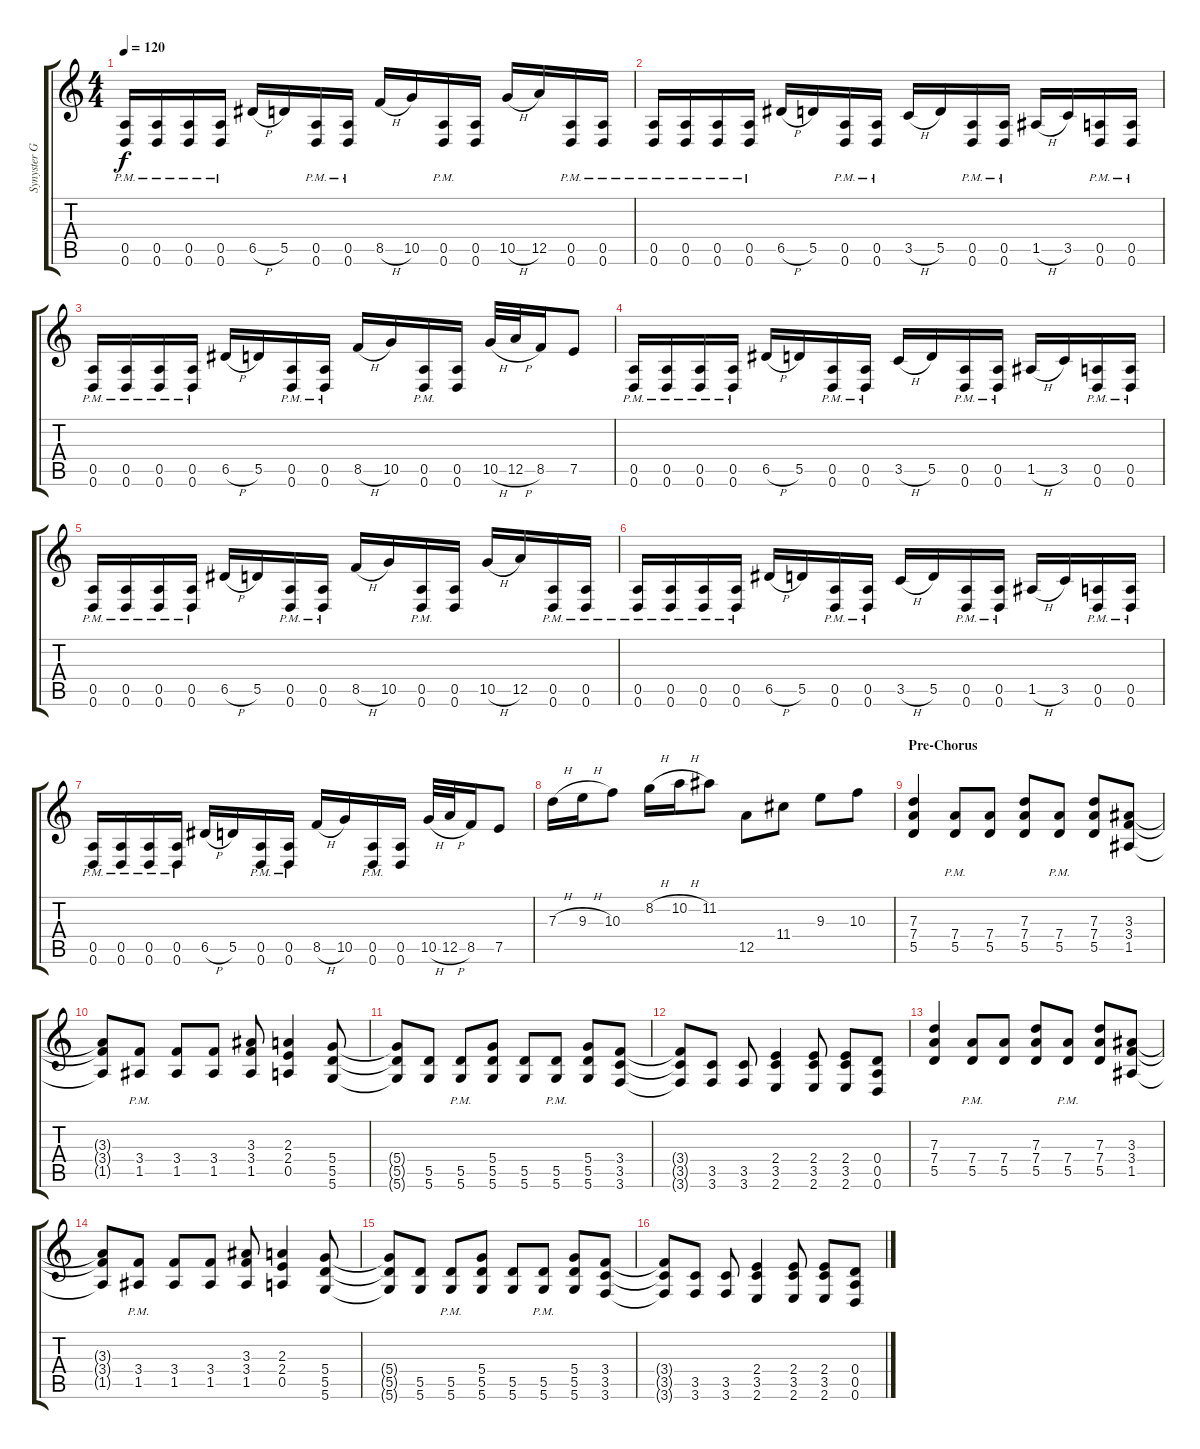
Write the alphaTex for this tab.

\track ("Synyster Gates (Rhythm)" "Synyster G") {instrument distortionguitar}
\staff {score tabs}
\tuning (E4 B3 G3 D3 A2 D2) {hide}
\ts (4 4)
\tempo 120
\clef g2
\ks c
(0.5{pm} 0.6).16{dy f} (0.5{pm} 0.6).16 (0.5{pm} 0.6).16 (0.5{pm} 0.6).16 6.5{h}.16 5.5.16 (0.5{pm} 0.6).16 (0.5{pm} 0.6).16 8.5{h}.16 10.5.16 (0.5{pm} 0.6).16 (0.5 0.6).16 10.5{h}.16 12.5.16 (0.5{pm} 0.6).16 (0.5{pm} 0.6).16 |
(0.5{pm} 0.6).16 (0.5{pm} 0.6).16 (0.5{pm} 0.6).16 (0.5{pm} 0.6).16 6.5{h}.16 5.5.16 (0.5{pm} 0.6).16 (0.5{pm} 0.6).16 3.5{h}.16 5.5.16 (0.5{pm} 0.6).16 (0.5{pm} 0.6).16 1.5{h}.16 3.5.16 (0.5{pm} 0.6).16 (0.5{pm} 0.6).16 |
(0.5{pm} 0.6).16 (0.5{pm} 0.6).16 (0.5{pm} 0.6).16 (0.5{pm} 0.6).16 6.5{h}.16 5.5.16 (0.5{pm} 0.6).16 (0.5{pm} 0.6).16 8.5{h}.16 10.5.16 (0.5{pm} 0.6).16 (0.5 0.6).16 10.5{h}.32 12.5{h}.32 8.5.16 7.5.8 |
(0.5{pm} 0.6).16 (0.5{pm} 0.6).16 (0.5{pm} 0.6).16 (0.5{pm} 0.6).16 6.5{h}.16 5.5.16 (0.5{pm} 0.6).16 (0.5{pm} 0.6).16 3.5{h}.16 5.5.16 (0.5{pm} 0.6).16 (0.5{pm} 0.6).16 1.5{h}.16 3.5.16 (0.5{pm} 0.6).16 (0.5{pm} 0.6).16 |
(0.5{pm} 0.6).16 (0.5{pm} 0.6).16 (0.5{pm} 0.6).16 (0.5{pm} 0.6).16 6.5{h}.16 5.5.16 (0.5{pm} 0.6).16 (0.5{pm} 0.6).16 8.5{h}.16 10.5.16 (0.5{pm} 0.6).16 (0.5 0.6).16 10.5{h}.16 12.5.16 (0.5{pm} 0.6).16 (0.5{pm} 0.6).16 |
(0.5{pm} 0.6).16 (0.5{pm} 0.6).16 (0.5{pm} 0.6).16 (0.5{pm} 0.6).16 6.5{h}.16 5.5.16 (0.5{pm} 0.6).16 (0.5{pm} 0.6).16 3.5{h}.16 5.5.16 (0.5{pm} 0.6).16 (0.5{pm} 0.6).16 1.5{h}.16 3.5.16 (0.5{pm} 0.6).16 (0.5{pm} 0.6).16 |
(0.5{pm} 0.6).16 (0.5{pm} 0.6).16 (0.5{pm} 0.6).16 (0.5{pm} 0.6).16 6.5{h}.16 5.5.16 (0.5{pm} 0.6).16 (0.5{pm} 0.6).16 8.5{h}.16 10.5.16 (0.5{pm} 0.6).16 (0.5 0.6).16 10.5{h}.32 12.5{h}.32 8.5.16 7.5.8 |
7.3{h}.16 9.3{h}.16 10.3.8 8.2{h}.16 10.2{h}.16 11.2.8 12.5.8 11.4.8 9.3.8 10.3.8 |
\section ("" "Pre-Chorus")
(7.3 7.4 5.5).4 (7.4{pm} 5.5{pm}).8 (7.4 5.5).8 (7.3 7.4 5.5).8 (7.4{pm} 5.5{pm}).8 (7.3 7.4 5.5).8 (3.3 3.4 1.5).8 |
(3.3{t} 3.4{t} 1.5{t}).8 (3.4{pm} 1.5{pm}).8 (3.4 1.5).8 (3.4 1.5).8 (3.3 3.4 1.5).8 (2.3 2.4 0.5).4 (5.4 5.5 5.6).8 |
(5.4{t} 5.5{t} 5.6{t}).8 (5.5 5.6).8 (5.5{pm} 5.6{pm}).8 (5.4 5.5 5.6).8 (5.5 5.6).8 (5.5{pm} 5.6{pm}).8 (5.4 5.5 5.6).8 (3.4 3.5 3.6).8 |
(3.4{t} 3.5{t} 3.6{t}).8 (3.5 3.6).8 (3.5 3.6).8 (2.4 3.5 2.6).4 (2.4 3.5 2.6).8 (2.4 3.5 2.6).8 (0.4 0.5 0.6).8 |
(7.3 7.4 5.5).4 (7.4{pm} 5.5{pm}).8 (7.4 5.5).8 (7.3 7.4 5.5).8 (7.4{pm} 5.5{pm}).8 (7.3 7.4 5.5).8 (3.3 3.4 1.5).8 |
(3.3{t} 3.4{t} 1.5{t}).8 (3.4{pm} 1.5{pm}).8 (3.4 1.5).8 (3.4 1.5).8 (3.3 3.4 1.5).8 (2.3 2.4 0.5).4 (5.4 5.5 5.6).8 |
(5.4{t} 5.5{t} 5.6{t}).8 (5.5 5.6).8 (5.5{pm} 5.6{pm}).8 (5.4 5.5 5.6).8 (5.5 5.6).8 (5.5{pm} 5.6{pm}).8 (5.4 5.5 5.6).8 (3.4 3.5 3.6).8 |
(3.4{t} 3.5{t} 3.6{t}).8 (3.5 3.6).8 (3.5 3.6).8 (2.4 3.5 2.6).4 (2.4 3.5 2.6).8 (2.4 3.5 2.6).8 (0.4 0.5 0.6).8
